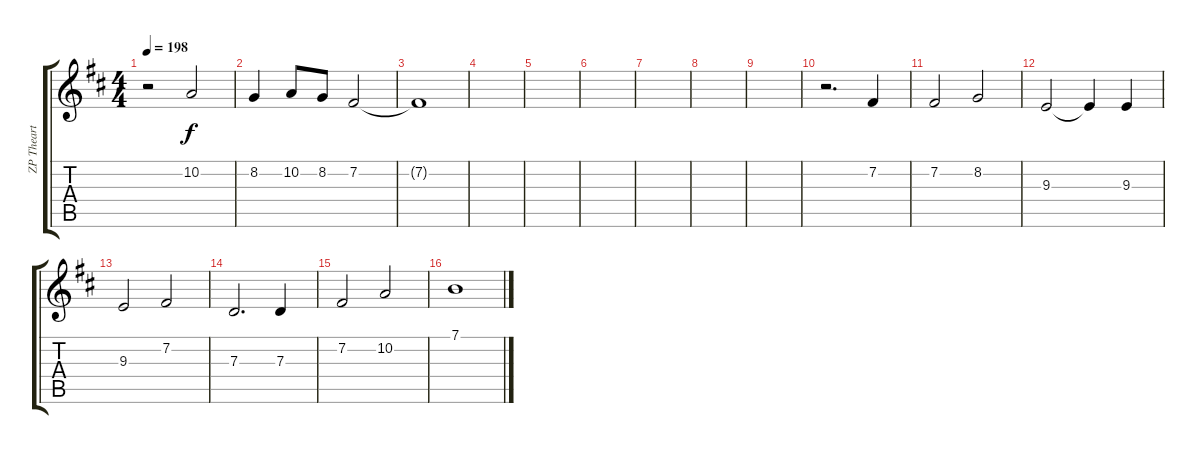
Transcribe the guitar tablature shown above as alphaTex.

\track ("ZP Theart" "ZP Theart") {instrument lead2sawtooth}
\staff {score tabs}
\tuning (E4 B3 G3 D3 A2 E2) {hide}
\ts (4 4)
\tempo 198
\clef g2
\ks bminor
r.2{dy f} 10.2.2 |
8.2.4 10.2.8 8.2.8 7.2.2 |
7.2{t}.1 |
|
|
|
|
|
|
r.2{d} 7.2.4 |
7.2.2 8.2.2 |
9.3.2 9.3{t}.4 9.3.4 |
9.3.2 7.2.2 |
7.3.2{d} 7.3.4 |
7.2.2 10.2.2 |
7.1.1
